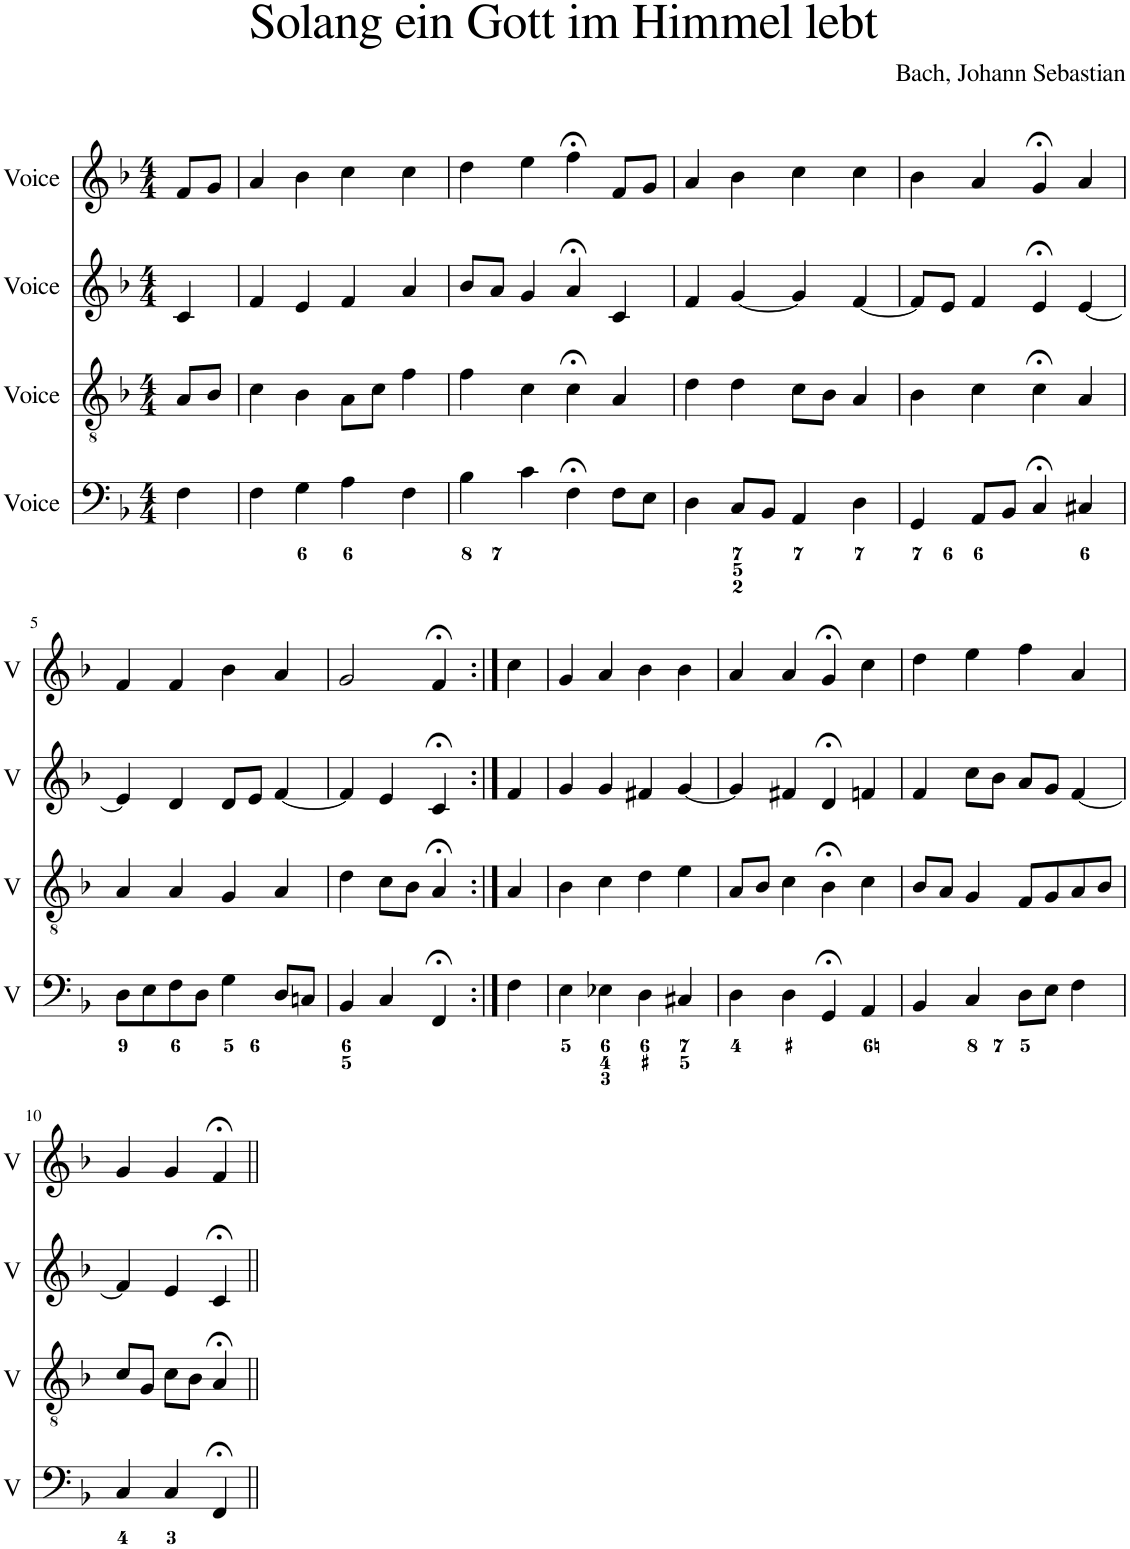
**kern	**kern	**kern	**kern
*part4	*part3	*part2	*part1
*staff4	*staff3	*staff2	*staff1
*I"Voice	*I"Voice	*I"Voice	*I"Voice
*I'V	*I'V	*I'V	*I'V
*clefF4	*clefGv2	*clefG2	*clefG2
*k[b-]	*k[b-]	*k[b-]	*k[b-]
*M4/4	*M4/4	*M4/4	*M4/4
=	=	=	=
4F\	8A/L	4c/	8f/L
.	8B-/J	.	8g/J
=1	=1	=1	=1
4F\	4c\	4f/	4a/
4G\	4B-\	4e/	4b-\
4A\	8A\L	4f/	4cc\
.	8c\J	.	.
4F\	4f\	4a/	4cc\
=2	=2	=2	=2
4B-\	4f\	8b-/L	4dd\
.	.	8a/J	.
4c\	4c\	4g/	4ee\
4F;<\	4c;<\	4a;</	4ff;<\
8F\L	4A/	4c/	8f/L
8E\J	.	.	8g/J
=3	=3	=3	=3
4D\	4d\	4f/	4a/
8C/L	4d\	[4g/	4b-\
8BB-/J	.	.	.
4AA/	8c\L	4g/]	4cc\
.	8B-\J	.	.
4D\	4A/	[4f/	4cc\
=4	=4	=4	=4
4GG/	4B-\	8f/L]	4b-\
.	.	8e/J	.
8AA/L	4c\	4f/	4a/
8BB-/J	.	.	.
4C;</	4c;<\	4e;</	4g;</
4C#X/	4A/	[4e/	4a/
!!LO:LB:g=z
=5	=5	=5	=5
8D\L	4A/	4e/]	4f/
8E\	.	.	.
8F\	4A/	4d/	4f/
8D\J	.	.	.
4G\	4G/	8d/L	4b-\
.	.	8e/J	.
8D/L	4A/	[4f/	4a/
8Cn/J	.	.	.
=6	=6	=6	=6
4BB-/	4d\	4f/]	2g/
4C/	8c\L	4e/	.
.	8B-\J	.	.
4FF;</	4A;</	4c;</	4f;</
=6X1:|!	=6X1:|!	=6X1:|!	=6X1:|!
4F\	4A/	4f/	4cc\
=7	=7	=7	=7
4E\	4B-\	4g/	4g/
4E-X\	4c\	4g/	4a/
4D\	4d\	4f#X/	4b-\
4C#X/	4e\	[4g/	4b-\
=8	=8	=8	=8
4D\	8A/L	4g/]	4a/
.	8B-/J	.	.
4D\	4c\	4f#X/	4a/
4GG;</	4B-;<\	4d;</	4g;</
4AA/	4c\	4fn/	4cc\
=9	=9	=9	=9
4BB-/	8B-/L	4f/	4dd\
.	8A/J	.	.
4C/	4G/	8cc\L	4ee\
.	.	8b-\J	.
8D\L	8F/L	8a/L	4ff\
8E\J	8G/	8g/J	.
4F\	8A/	[4f/	4a/
.	8B-/J	.	.
!!LO:LB:g=z
=10	=10	=10	=10
4C/	8c/L	4f/]	4g/
.	8G/J	.	.
4C/	8c\L	4e/	4g/
.	8B-\J	.	.
4FF;</	4A;</	4c;</	4f;</
=||	=||	=||	=||
*-	*-	*-	*-
